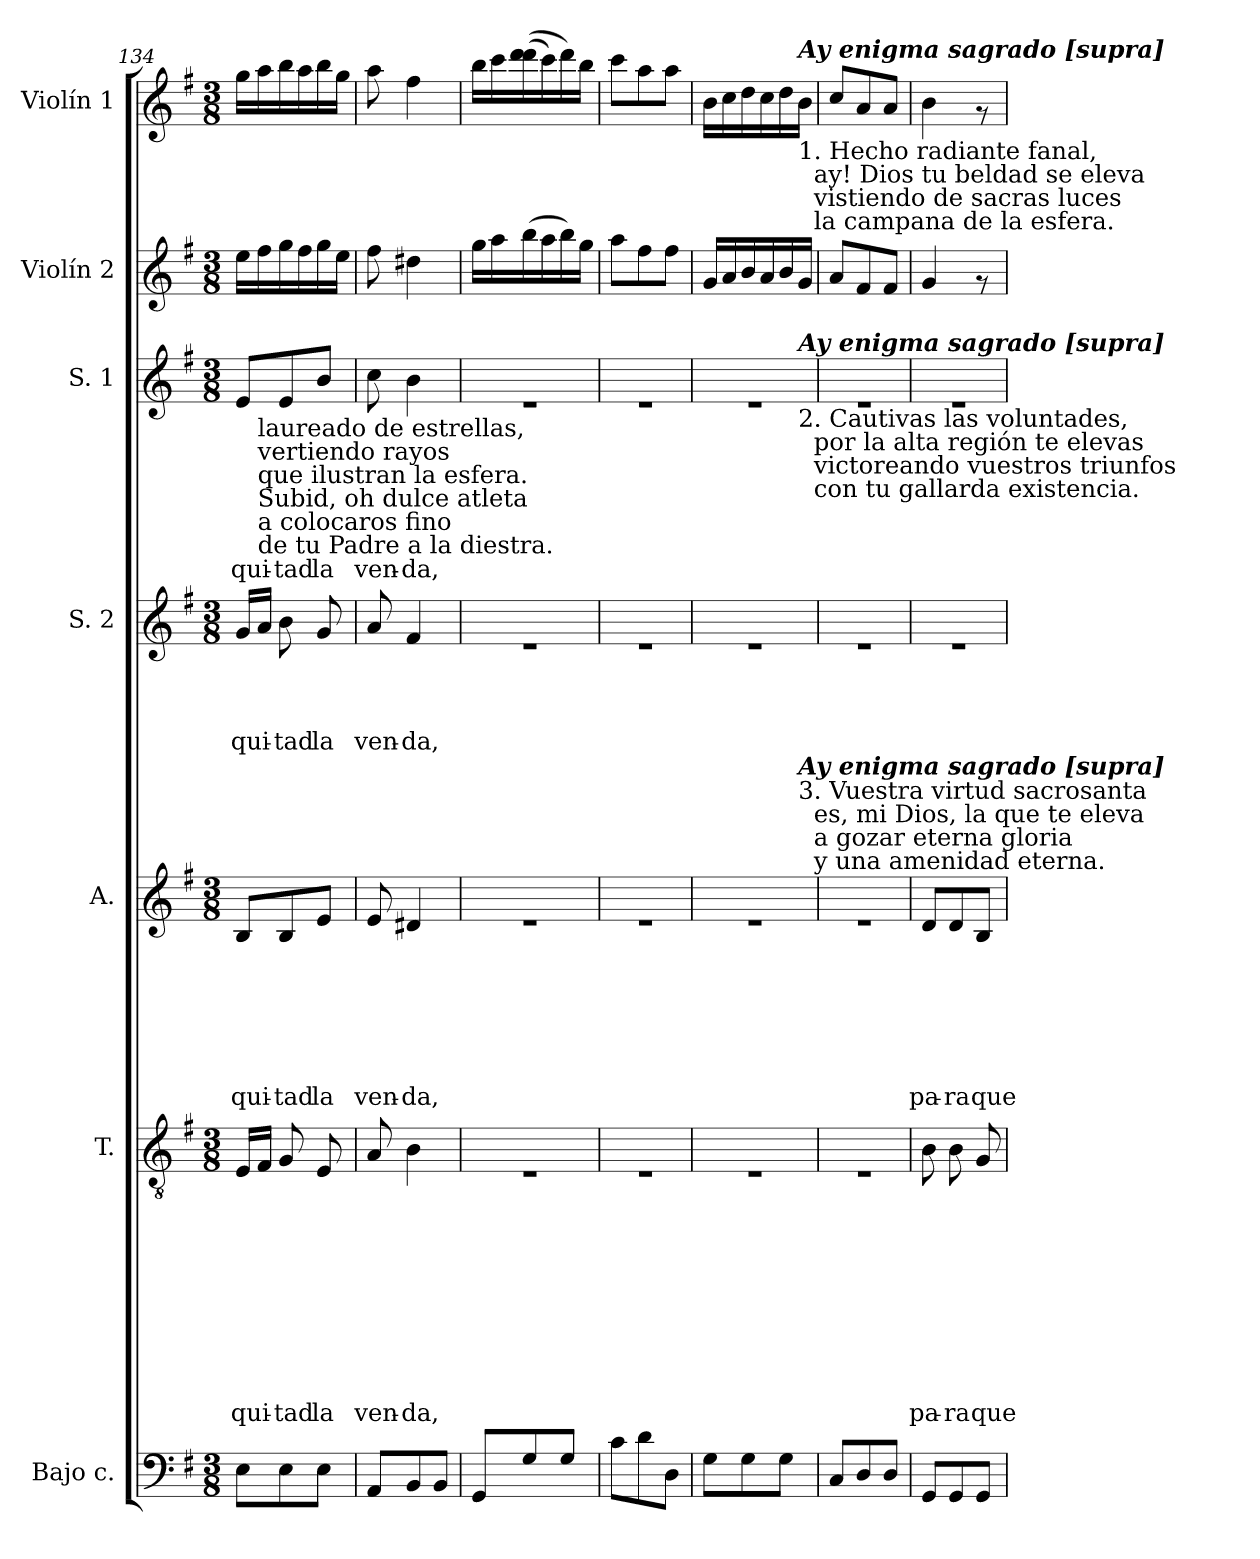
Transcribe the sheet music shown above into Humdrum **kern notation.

**kern	**kern	**text	**text	**text	**text	**text	**text	**text	**text	**text	**text	**kern	**text	**text	**text	**text	**text	**text	**text	**kern	**text	**text	**text	**text	**kern	**text	**kern	**kern
*part7	*part6	*part6	*part6	*part6	*part6	*part6	*part6	*part6	*part6	*part6	*part6	*part5	*part5	*part5	*part5	*part5	*part5	*part5	*part5	*part4	*part4	*part4	*part4	*part4	*part3	*part3	*part2	*part1
*staff7	*staff6	*staff6	*staff6	*staff6	*staff6	*staff6	*staff6	*staff6	*staff6	*staff6	*staff6	*staff5	*staff5	*staff5	*staff5	*staff5	*staff5	*staff5	*staff5	*staff4	*staff4	*staff4	*staff4	*staff4	*staff3	*staff3	*staff2	*staff1
*I"Bajo c.	*I"T.	*	*	*	*	*	*	*	*	*	*	*I"A.	*	*	*	*	*	*	*	*I"S. 2	*	*	*	*	*I"S. 1	*	*I"Violín 2	*I"Violín 1
*I'Bajo c.	*I'T.	*	*	*	*	*	*	*	*	*	*	*I'A.	*	*	*	*	*	*	*	*I'S. 2	*	*	*	*	*I'S. 1	*	*I'Violín 2	*I'Violín 1
*clefF4	*clefGv2	*	*	*	*	*	*	*	*	*	*	*clefG2	*	*	*	*	*	*	*	*clefG2	*	*	*	*	*clefG2	*	*clefG2	*clefG2
*ITrd7c12	*	*	*	*	*	*	*	*	*	*	*	*	*	*	*	*	*	*	*	*	*	*	*	*	*	*	*	*
*k[f#]	*k[f#]	*	*	*	*	*	*	*	*	*	*	*k[f#]	*	*	*	*	*	*	*	*k[f#]	*	*	*	*	*k[f#]	*	*k[f#]	*k[f#]
*G:	*G:	*	*	*	*	*	*	*	*	*	*	*G:	*	*	*	*	*	*	*	*G:	*	*	*	*	*G:	*	*G:	*G:
*M3/8	*M3/8	*	*	*	*	*	*	*	*	*	*	*M3/8	*	*	*	*	*	*	*	*M3/8	*	*	*	*	*M3/8	*	*M3/8	*M3/8
=134	=134	=134	=134	=134	=134	=134	=134	=134	=134	=134	=134	=134	=134	=134	=134	=134	=134	=134	=134	=134	=134	=134	=134	=134	=134	=134	=134	=134
!	!	!	!	!	!	!	!	!	!	!	!LO:LY:b	!	!	!	!	!	!	!	!LO:LY:b	!	!	!	!	!LO:LY:b	!	!LO:LY:b	!	!
*	*	*	*	*	*	*	*	*	*	*	*	*	*	*	*	*	*	*	*	*	*	*	*	*	*^	*	*	*
8EE\L	16E/LL	.	.	.	.	.	.	.	.	.	qui-	8B/L	.	.	.	.	.	.	qui-	16g/LL	.	.	.	qui-	8e/L	16ryy	qui-	16ee\LL	16gg\LL
!	!	!	!	!	!	!	!	!	!	!	!	!	!	!	!	!	!	!	!	!	!	!	!	!	!	!LO:TX:b:t=laureado de estrellas,\nvertiendo rayos\nque ilustran la esfera.\nSubid, oh dulce atleta\na colocaros fino\nde tu Padre a la diestra.	!	!	!
.	16F#/JJ	.	.	.	.	.	.	.	.	.	.	.	.	.	.	.	.	.	.	16a/JJ	.	.	.	.	.	4ryy	.	16ff#\	16aa\
!	!	!	!	!	!	!	!	!	!	!	!LO:LY:b	!	!	!	!	!	!	!	!LO:LY:b	!	!	!	!	!LO:LY:b	!	!	!LO:LY:b	!	!
8EE\	8G/	.	.	.	.	.	.	.	.	.	-tad	8B/	.	.	.	.	.	.	-tad	8b\	.	.	.	-tad	8e/	.	-tad	16gg\	16bb\
.	.	.	.	.	.	.	.	.	.	.	.	.	.	.	.	.	.	.	.	.	.	.	.	.	.	.	.	16ff#\	16aa\
!	!	!	!	!	!	!	!	!	!	!	!LO:LY:b	!	!	!	!	!	!	!	!LO:LY:b	!	!	!	!	!LO:LY:b	!	!	!LO:LY:b	!	!
8EE\J	8E/	.	.	.	.	.	.	.	.	.	la	8e/J	.	.	.	.	.	.	la	8g/	.	.	.	la	8b/J	.	la	16gg\	16bb\
.	.	.	.	.	.	.	.	.	.	.	.	.	.	.	.	.	.	.	.	.	.	.	.	.	.	16ryy	.	16ee\JJ	16gg\JJ
=135	=135	=135	=135	=135	=135	=135	=135	=135	=135	=135	=135	=135	=135	=135	=135	=135	=135	=135	=135	=135	=135	=135	=135	=135	=135	=135	=135	=135	=135
!	!	!	!	!	!	!	!	!	!	!	!LO:LY:b	!	!	!	!	!	!	!	!LO:LY:b	!	!	!	!	!LO:LY:b	!	!	!LO:LY:b	!	!
*	*	*	*	*	*	*	*	*	*	*	*	*	*	*	*	*	*	*	*	*	*	*	*	*	*v	*v	*	*	*
8AAA/L	8A/	.	.	.	.	.	.	.	.	.	ven-	8e/	.	.	.	.	.	.	ven-	8a/	.	.	.	ven-	8cc\	ven-	8ff#\	8aa\
!	!	!	!	!	!	!	!	!	!	!	!LO:LY:b	!	!	!	!	!	!	!	!LO:LY:b	!	!	!	!	!LO:LY:b	!	!LO:LY:b	!	!
8BBB/	4B\	.	.	.	.	.	.	.	.	.	-da,	4d#X/	.	.	.	.	.	.	-da,	4f#/	.	.	.	-da,	4b\	-da,	4dd#X\	4ff#\
8BBB/J	.	.	.	.	.	.	.	.	.	.	.	.	.	.	.	.	.	.	.	.	.	.	.	.	.	.	.	.
=136	=136	=136	=136	=136	=136	=136	=136	=136	=136	=136	=136	=136	=136	=136	=136	=136	=136	=136	=136	=136	=136	=136	=136	=136	=136	=136	=136	=136
8GGG/L	4.rE	.	.	.	.	.	.	.	.	.	.	4.re	.	.	.	.	.	.	.	4.re	.	.	.	.	4.re	.	16gg\LL	16bb\LL
.	.	.	.	.	.	.	.	.	.	.	.	.	.	.	.	.	.	.	.	.	.	.	.	.	.	.	16aa\	16ccc\
8GG/	.	.	.	.	.	.	.	.	.	.	.	.	.	.	.	.	.	.	.	.	.	.	.	.	.	.	(<16bb\	(<(<16ddd\ 16ddd\
.	.	.	.	.	.	.	.	.	.	.	.	.	.	.	.	.	.	.	.	.	.	.	.	.	.	.	16aa\	16ccc\)
8GG/J	.	.	.	.	.	.	.	.	.	.	.	.	.	.	.	.	.	.	.	.	.	.	.	.	.	.	16bb\)	16ddd\)
.	.	.	.	.	.	.	.	.	.	.	.	.	.	.	.	.	.	.	.	.	.	.	.	.	.	.	16gg\JJ	16bb\JJ
!!LO:LB:g=z
=137	=137	=137	=137	=137	=137	=137	=137	=137	=137	=137	=137	=137	=137	=137	=137	=137	=137	=137	=137	=137	=137	=137	=137	=137	=137	=137	=137	=137
8C\L	4.rE	.	.	.	.	.	.	.	.	.	.	4.re	.	.	.	.	.	.	.	4.re	.	.	.	.	4.re	.	8aa\L	8ccc\L
8D\	.	.	.	.	.	.	.	.	.	.	.	.	.	.	.	.	.	.	.	.	.	.	.	.	.	.	8ff#\	8aa\
8DD\J	.	.	.	.	.	.	.	.	.	.	.	.	.	.	.	.	.	.	.	.	.	.	.	.	.	.	8ff#\J	8aa\J
=138	=138	=138	=138	=138	=138	=138	=138	=138	=138	=138	=138	=138	=138	=138	=138	=138	=138	=138	=138	=138	=138	=138	=138	=138	=138	=138	=138	=138
*	*	*	*	*	*	*	*	*	*	*	*	*^	*	*	*	*	*	*	*	*	*	*	*	*	*^	*	*	*
8GG\L	4.rE	.	.	.	.	.	.	.	.	.	.	4.re	4ryy	.	.	.	.	.	.	.	4.re	.	.	.	.	4.re	4ryy	.	16g/LL	16b\LL
.	.	.	.	.	.	.	.	.	.	.	.	.	.	.	.	.	.	.	.	.	.	.	.	.	.	.	.	.	16a/	16cc\
8GG\	.	.	.	.	.	.	.	.	.	.	.	.	.	.	.	.	.	.	.	.	.	.	.	.	.	.	.	.	16b/	16dd\
.	.	.	.	.	.	.	.	.	.	.	.	.	.	.	.	.	.	.	.	.	.	.	.	.	.	.	.	.	16a/	16cc\
8GG\J	.	.	.	.	.	.	.	.	.	.	.	.	16ryy	.	.	.	.	.	.	.	.	.	.	.	.	.	16ryy	.	16b/	16dd\
!	!	!	!	!	!	!	!	!	!	!	!	!	!	!	!	!	!	!	!	!	!	!	!	!	!	!	!	!	!	!LO:TX:b:t=1.  Hecho radiante fanal,\n    ay! Dios tu beldad se eleva\n    vistiendo de sacras luces\n    la campana de la esfera.
!	!	!	!	!	!	!	!	!	!	!	!	!	!	!	!	!	!	!	!	!	!	!	!	!	!	!	!	!	!	!LO:TX:Bi:t=Ay enigma sagrado [supra]
!	!	!	!	!	!	!	!	!	!	!	!	!	!	!	!	!	!	!	!	!	!	!	!	!	!	!	!LO:TX:b:t=2.  Cautivas las voluntades,\n    por la alta región te elevas\n    victoreando vuestros triunfos\n    con tu gallarda existencia.	!	!	!
!	!	!	!	!	!	!	!	!	!	!	!	!	!	!	!	!	!	!	!	!	!	!	!	!	!	!	!LO:TX:Bi:t=Ay enigma sagrado [supra]	!	!	!
!	!	!	!	!	!	!	!	!	!	!	!	!	!LO:TX:a:t=3.  Vuestra virtud sacrosanta\n    es, mi Dios, la que te eleva\n    a gozar eterna gloria\n    y una amenidad eterna.	!	!	!	!	!	!	!	!	!	!	!	!	!	!	!	!	!
!	!	!	!	!	!	!	!	!	!	!	!	!	!LO:TX:Bi:t=Ay enigma sagrado [supra]	!	!	!	!	!	!	!	!	!	!	!	!	!	!	!	!	!
.	.	.	.	.	.	.	.	.	.	.	.	.	16ryy	.	.	.	.	.	.	.	.	.	.	.	.	.	16ryy	.	16g/JJ	16b\JJ
*	*	*	*	*	*	*	*	*	*	*	*	*v	*v	*	*	*	*	*	*	*	*	*	*	*	*	*v	*v	*	*	*
=139	=139	=139	=139	=139	=139	=139	=139	=139	=139	=139	=139	=139	=139	=139	=139	=139	=139	=139	=139	=139	=139	=139	=139	=139	=139	=139	=139	=139
8CC/L	4.rE	.	.	.	.	.	.	.	.	.	.	4.re	.	.	.	.	.	.	.	4.re	.	.	.	.	4.re	.	8a/L	8cc/L
8DD/	.	.	.	.	.	.	.	.	.	.	.	.	.	.	.	.	.	.	.	.	.	.	.	.	.	.	8f#/	8a/
8DD/J	.	.	.	.	.	.	.	.	.	.	.	.	.	.	.	.	.	.	.	.	.	.	.	.	.	.	8f#/J	8a/J
=140	=140	=140	=140	=140	=140	=140	=140	=140	=140	=140	=140	=140	=140	=140	=140	=140	=140	=140	=140	=140	=140	=140	=140	=140	=140	=140	=140	=140
!	!	!	!	!	!	!	!	!	!	!	!LO:LY:b	!	!	!	!	!	!	!	!LO:LY:b	!	!	!	!	!	!	!	!	!
8GGG/L	8B\	.	.	.	.	.	.	.	.	.	pa-	8d/L	.	.	.	.	.	.	pa-	4.re	.	.	.	.	4.re	.	4g/	4b\
!	!	!	!	!	!	!	!	!	!	!	!LO:LY:b	!	!	!	!	!	!	!	!LO:LY:b	!	!	!	!	!	!	!	!	!
8GGG/	8B\	.	.	.	.	.	.	.	.	.	-ra	8d/	.	.	.	.	.	.	-ra	.	.	.	.	.	.	.	.	.
!	!	!	!	!	!	!	!	!	!	!	!LO:LY:b	!	!	!	!	!	!	!	!LO:LY:b	!	!	!	!	!	!	!	!	!
8GGG/J	8G/	.	.	.	.	.	.	.	.	.	que	8B/J	.	.	.	.	.	.	que	.	.	.	.	.	.	.	8rf	8rf
=	=	=	=	=	=	=	=	=	=	=	=	=	=	=	=	=	=	=	=	=	=	=	=	=	=	=	=	=
*-	*-	*-	*-	*-	*-	*-	*-	*-	*-	*-	*-	*-	*-	*-	*-	*-	*-	*-	*-	*-	*-	*-	*-	*-	*-	*-	*-	*-
